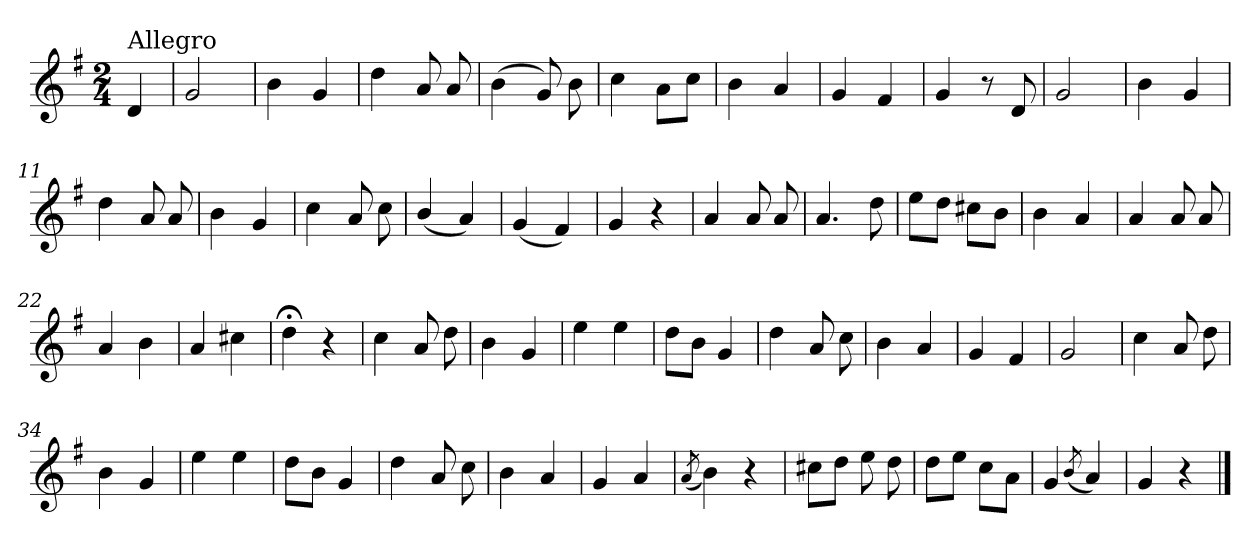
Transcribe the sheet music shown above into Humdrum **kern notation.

**kern
*part1
*staff1
*clefG2
*k[f#]
*G:
*M2/4
=
!LO:TX:a:t=Allegro
4d/
=1
2g/
=2
4b\
4g/
=3
4dd\
8a/
8a/
=4
(>4b\
8g/)
8b\
=5
4cc\
8a\L
8cc\J
=6
4b\
4a/
=7
4g/
4f#/
=8
4g/
8r
8d/
=9
2g/
!!LO:LB:g=z
=10
4b\
4g/
=11
4dd\
8a/
8a/
=12
4b\
4g/
=13
4cc\
8a/
8cc\
=14
(>4b/
4a/)
=15
(<4g/
4f#/)
=16
4g/
4r
=17
4a/
8a/
8a/
=18
4.a/
8dd\
=19
8ee\L
8dd\J
8cc#X\L
8b\J
!!LO:LB:g=z
=20
4b\
4a/
=21
4a/
8a/
8a/
=22
4a/
4b\
=23
4a/
4cc#X\
=24
4dd;<\
4r
=25
4cc\
8a/
8dd\
=26
4b\
4g/
=27
4ee\
4ee\
=28
8dd\L
8b\J
4g/
=29
4dd\
8a/
8cc\
=30
4b\
4a/
!!LO:LB:g=z
=31
4g/
4f#/
=32
2g/
=33
4cc\
8a/
8dd\
=34
4b\
4g/
=35
4ee\
4ee\
=36
8dd\L
8b\J
4g/
=37
4dd\
8a/
8cc\
=38
4b\
4a/
=39
4g/
4a/
=40
(<8qa/
4b\)
4r
!!LO:LB:g=z
=41
8cc#X\L
8dd\J
8ee\
8dd\
=42
8dd\L
8ee\J
8cc\L
8a\J
=43
4g/
(<8qb/
4a/)
=44
4g/
4r
==
*-
